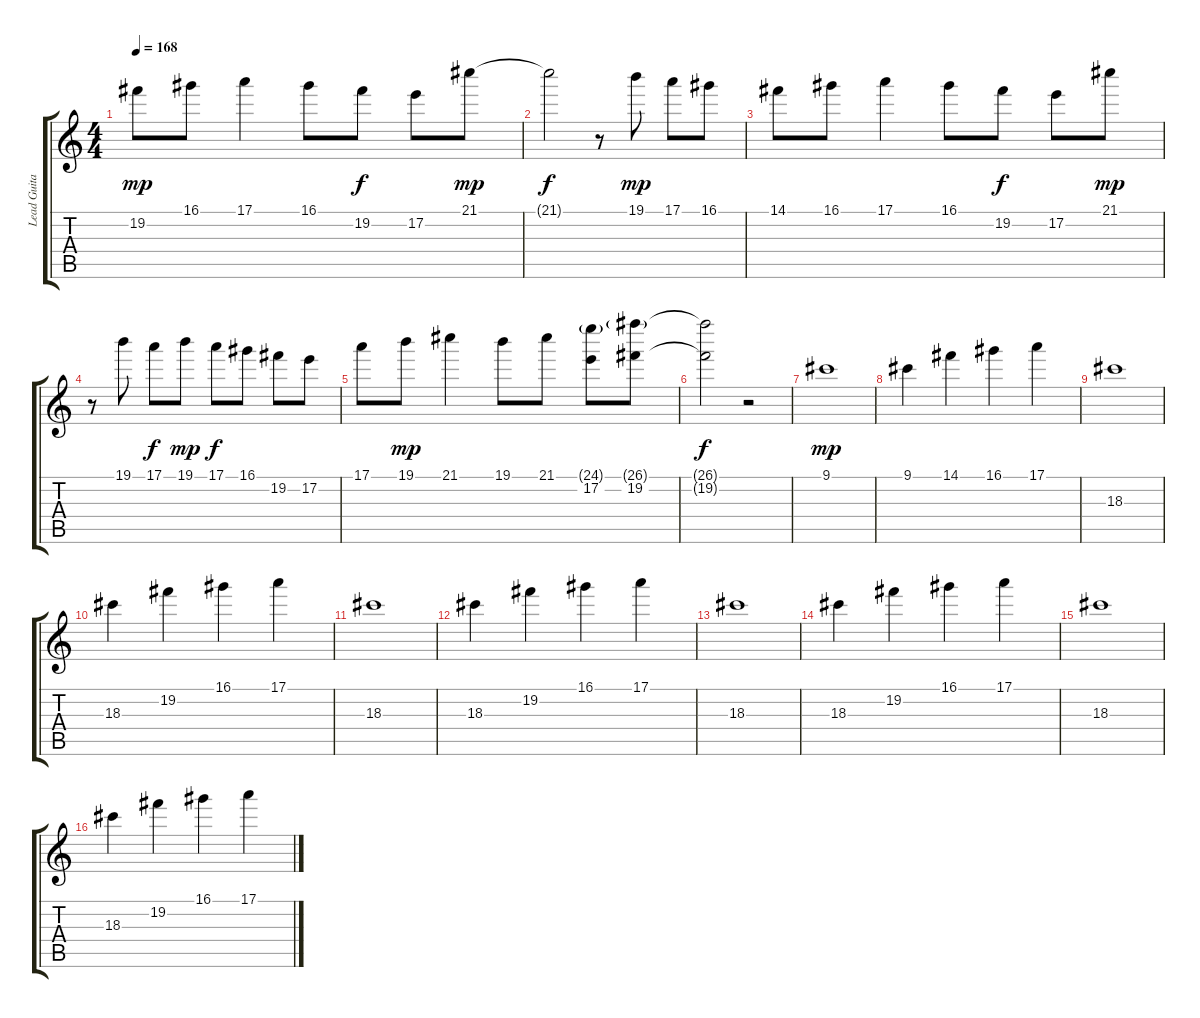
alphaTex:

\track ("Lead Guitar" "Lead Guita") {instrument overdrivenguitar}
\staff {score tabs}
\tuning (E4 B3 G3 D3 A2 E2) {hide}
\ts (4 4)
\tempo 168
\clef g2
\ks c
19.2.8{dy mp} 16.1.8 17.1.4 16.1.8 19.2.8{dy f} 17.2.8 21.1.8{dy mp} |
21.1{t}.2{dy f} r.8 19.1.8{dy mp} 17.1.8 16.1.8 |
14.1.8 16.1.8 17.1.4 16.1.8 19.2.8{dy f} 17.2.8 21.1.8{dy mp} |
r.8 19.1.8 17.1.8{dy f} 19.1.8{dy mp} 17.1.8{dy f} 16.1.8 19.2.8 17.2.8 |
17.1.8 19.1.8{dy mp} 21.1.4 19.1.8 21.1.8 (24.1{g} 17.2).8 (26.1{g} 19.2).8 |
(26.1{t} 19.2{t}).2{dy f} r.2 |
9.1.1{dy mp} |
9.1.4 14.1.4 16.1.4 17.1.4 |
18.3.1 |
18.3.4 19.2.4 16.1.4 17.1.4 |
18.3.1 |
18.3.4 19.2.4 16.1.4 17.1.4 |
18.3.1 |
18.3.4 19.2.4 16.1.4 17.1.4 |
18.3.1 |
18.3.4 19.2.4 16.1.4 17.1.4
